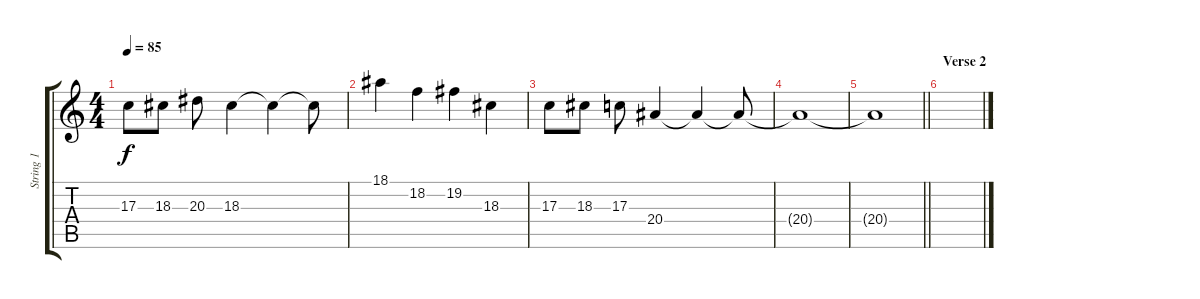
\track ("String 1" "String 1") {instrument stringensemble1}
\staff {score tabs}
\tuning (E4 B3 G3 D3 A2 E2) {hide}
\ts (4 4)
\tempo 85
\clef g2
\ks c
17.3.8{dy f} 18.3.8 20.3.8 18.3.4 18.3{t}.4 18.3{t}.8 |
18.1.4 18.2.4 19.2.4 18.3.4 |
17.3.8 18.3.8 17.3.8 20.4.4 20.4{t}.4 20.4{t}.8 |
20.4{t}.1 |
\barLineRight lightlight
20.4{t}.1 |
\section ("" "Verse 2")
